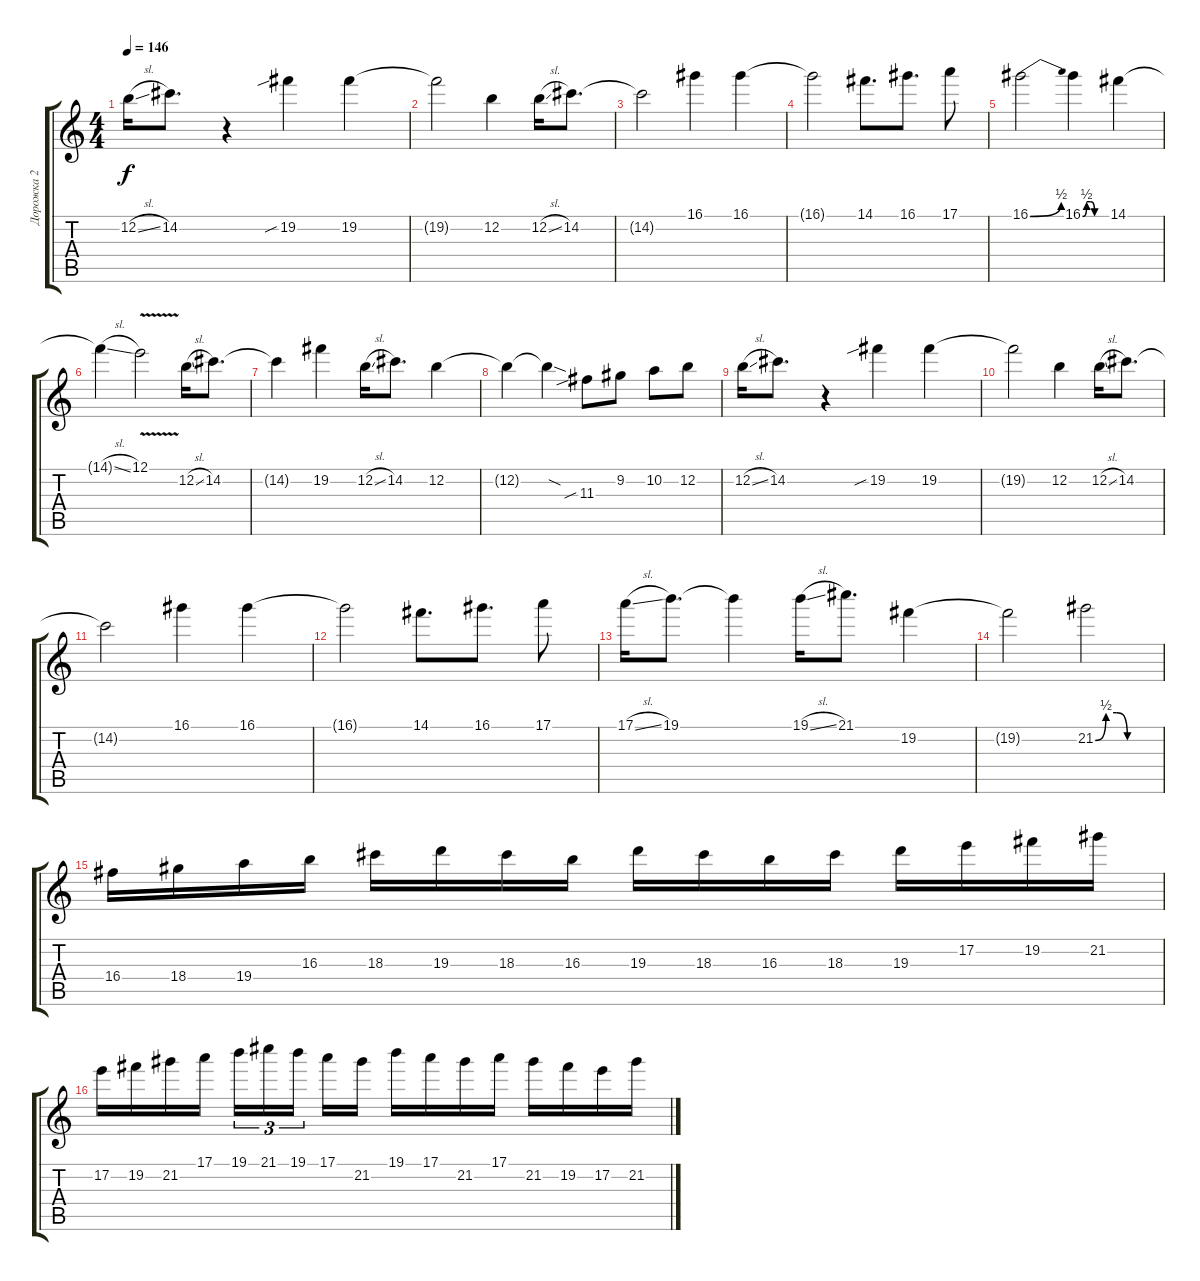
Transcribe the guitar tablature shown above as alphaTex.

\track ("Дорожка 2" "Дорожка 2") {instrument distortionguitar}
\staff {score tabs}
\tuning (E4 B3 G3 D3 A2 E2) {hide}
\ts (4 4)
\tempo 146
\clef g2
\ks c
12.2{sl}.16{dy f} 14.2.8{d} r.4 19.2{sib}.4 19.2.4 |
19.2{t}.2 12.2.4 12.2{sl}.16 14.2.8{d} |
14.2{t}.2 16.1.4 16.1.4 |
16.1{t}.2 14.1.8{d} 16.1.8{d} 17.1.8 |
16.1{be (bend 0 0 60 2)}.2 16.1{be (custom 0 0 10 2 20 2 30 0 60 0)}.4 14.1.4 |
14.1{sl t}.4 12.1{v}.2 12.2{sl}.16 14.2.8{d} |
14.2{t}.4 19.2.4 12.2{sl}.16 14.2.8{d} 12.2.4 |
12.2{t}.4 12.2{sod t}.4 11.3{sib}.8 9.2.8 10.2.8 12.2.8 |
12.2{sl}.16 14.2.8{d} r.4 19.2{sib}.4 19.2.4 |
19.2{t}.2 12.2.4 12.2{sl}.16 14.2.8{d} |
14.2{t}.2 16.1.4 16.1.4 |
16.1{t}.2 14.1.8{d} 16.1.8{d} 17.1.8 |
17.1{sl}.16 19.1.8{d} 19.1{t}.4 19.1{sl}.16 21.1.8{d} 19.2.4 |
19.2{t}.2 21.2{be (custom 0 0 10 2 20 2 30 0 60 0)}.2 |
16.4.16 18.4.16 19.4.16 16.3.16 18.3.16 19.3.16 18.3.16 16.3.16 19.3.16 18.3.16 16.3.16 18.3.16 19.3.16 17.2.16 19.2.16 21.2.16 |
17.2.16 19.2.16 21.2.16 17.1.16 19.1.16{tu (3 2)} 21.1.16{tu (3 2)} 19.1.16{tu (3 2) beam splitsecondary} 17.1.16 21.2.16 19.1.16 17.1.16 21.2.16 17.1.16 21.2.16 19.2.16 17.2.16 21.2.16
